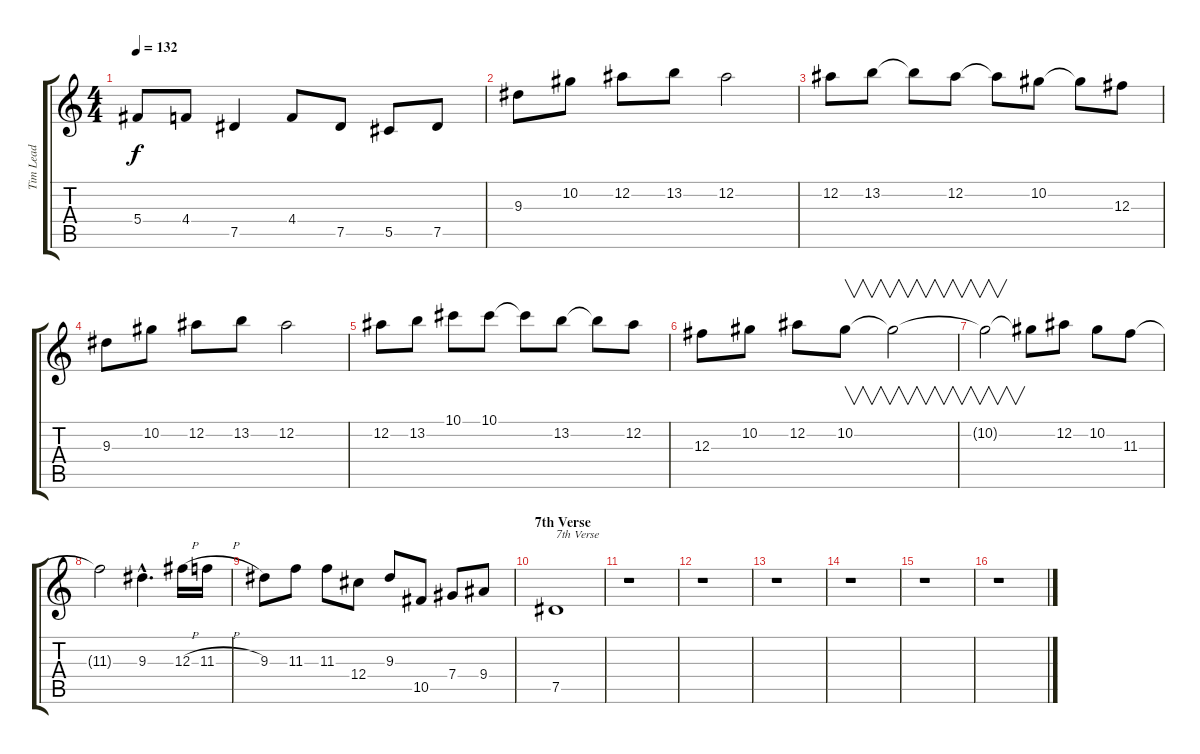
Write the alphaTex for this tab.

\track ("Tim Lead " "Tim Lead ") {instrument distortionguitar}
\staff {score tabs}
\tuning (Eb4 Bb3 Gb3 Db3 Ab2 Eb2) {hide}
\ts (4 4)
\tempo 132
\clef g2
\ks c
5.4.8{dy f} 4.4.8 7.5.4 4.4.8 7.5.8 5.5.8 7.5.8 |
9.3.8 10.2.8 12.2.8 13.2.8 12.2.2 |
12.2.8 13.2.8 13.2{t}.8 12.2.8 12.2{t}.8 10.2.8 10.2{t}.8 12.3.8 |
9.3.8 10.2.8 12.2.8 13.2.8 12.2.2 |
12.2.8 13.2.8 10.1.8 10.1.8 10.1{t}.8 13.2.8 13.2{t}.8 12.2.8 |
12.3.8 10.2.8 12.2.8 10.2.8{v} 10.2{t}.2{v} |
10.2{t}.2{v} 10.2{t}.8 12.2.8 10.2.8 11.3.8 |
11.3{t}.2 9.3{hac}.4{d} 12.3{h}.16 11.3{h}.16 |
9.3.8 11.3.8 11.3.8 12.4.8 9.3.8 10.5.8 7.4.8 9.4.8 |
\section ("" "7th Verse")
7.5.1{txt "7th Verse"} |
r.1 |
r.1 |
r.1 |
r.1 |
r.1 |
r.1
